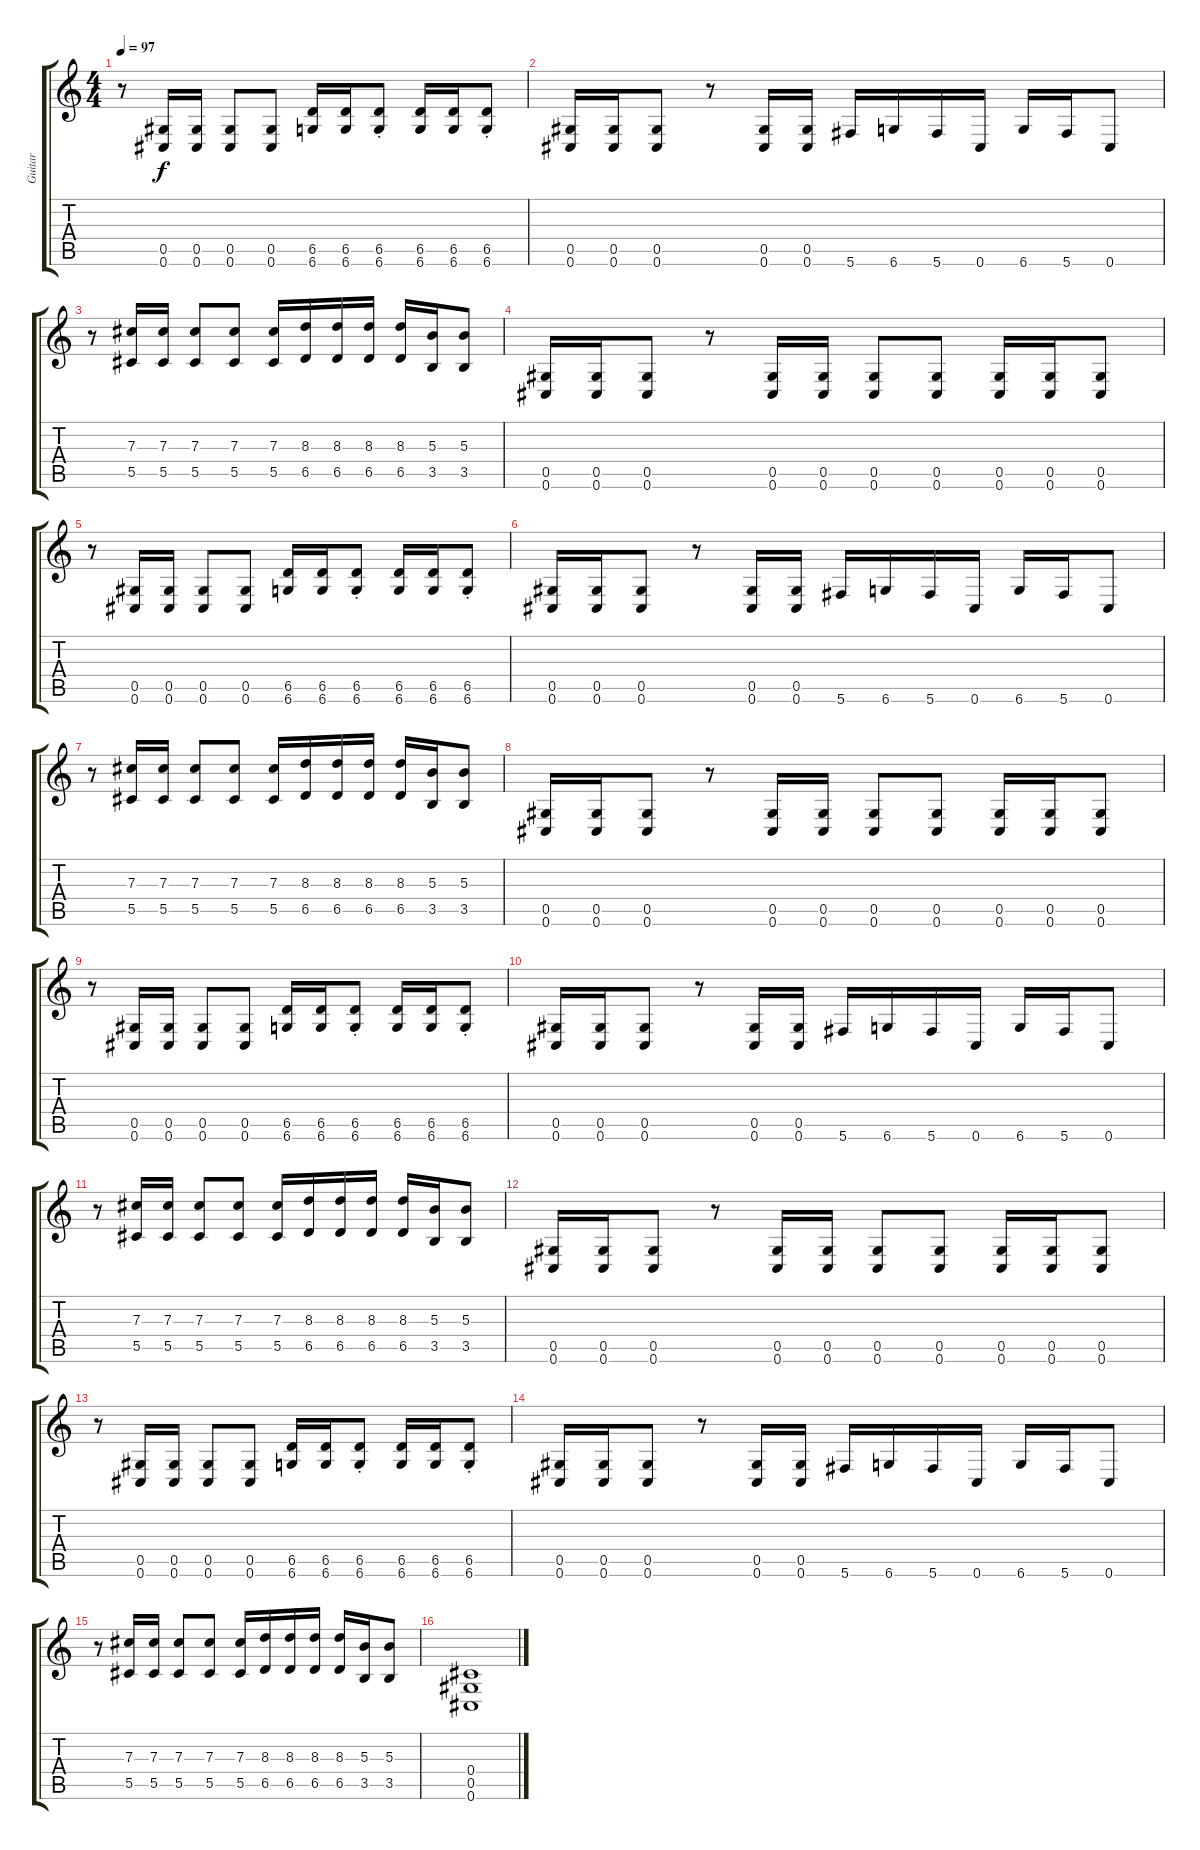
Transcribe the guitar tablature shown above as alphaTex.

\track ("Guitar" "Guitar") {instrument distortionguitar}
\staff {score tabs}
\tuning (Eb4 Bb3 Gb3 Db3 Ab2 Db2) {hide}
\ts (4 4)
\tempo 97
\clef g2
\ks c
r.8{dy f} (0.5 0.6).16 (0.5 0.6).16 (0.5 0.6).8 (0.5 0.6).8 (6.5 6.6).16 (6.5 6.6).16 (6.5{st} 6.6{st}).8 (6.5 6.6).16 (6.5 6.6).16 (6.5{st} 6.6{st}).8 |
(0.5 0.6).16 (0.5 0.6).16 (0.5 0.6).8 r.8 (0.5 0.6).16 (0.5 0.6).16 5.6.16 6.6.16 5.6.16 0.6.16 6.6.16 5.6.16 0.6.8 |
r.8 (7.3 5.5).16 (7.3 5.5).16 (7.3 5.5).8 (7.3 5.5).8 (7.3 5.5).16 (8.3 6.5).16 (8.3 6.5).16 (8.3 6.5).16 (8.3 6.5).16 (5.3 3.5).16 (5.3 3.5).8 |
(0.5 0.6).16 (0.5 0.6).16 (0.5 0.6).8 r.8 (0.5 0.6).16 (0.5 0.6).16 (0.5 0.6).8 (0.5 0.6).8 (0.5 0.6).16 (0.5 0.6).16 (0.5 0.6).8 |
r.8 (0.5 0.6).16 (0.5 0.6).16 (0.5 0.6).8 (0.5 0.6).8 (6.5 6.6).16 (6.5 6.6).16 (6.5{st} 6.6{st}).8 (6.5 6.6).16 (6.5 6.6).16 (6.5{st} 6.6{st}).8 |
(0.5 0.6).16 (0.5 0.6).16 (0.5 0.6).8 r.8 (0.5 0.6).16 (0.5 0.6).16 5.6.16 6.6.16 5.6.16 0.6.16 6.6.16 5.6.16 0.6.8 |
r.8 (7.3 5.5).16 (7.3 5.5).16 (7.3 5.5).8 (7.3 5.5).8 (7.3 5.5).16 (8.3 6.5).16 (8.3 6.5).16 (8.3 6.5).16 (8.3 6.5).16 (5.3 3.5).16 (5.3 3.5).8 |
(0.5 0.6).16 (0.5 0.6).16 (0.5 0.6).8 r.8 (0.5 0.6).16 (0.5 0.6).16 (0.5 0.6).8 (0.5 0.6).8 (0.5 0.6).16 (0.5 0.6).16 (0.5 0.6).8 |
r.8 (0.5 0.6).16 (0.5 0.6).16 (0.5 0.6).8 (0.5 0.6).8 (6.5 6.6).16 (6.5 6.6).16 (6.5{st} 6.6{st}).8 (6.5 6.6).16 (6.5 6.6).16 (6.5{st} 6.6{st}).8 |
(0.5 0.6).16 (0.5 0.6).16 (0.5 0.6).8 r.8 (0.5 0.6).16 (0.5 0.6).16 5.6.16 6.6.16 5.6.16 0.6.16 6.6.16 5.6.16 0.6.8 |
r.8 (7.3 5.5).16 (7.3 5.5).16 (7.3 5.5).8 (7.3 5.5).8 (7.3 5.5).16 (8.3 6.5).16 (8.3 6.5).16 (8.3 6.5).16 (8.3 6.5).16 (5.3 3.5).16 (5.3 3.5).8 |
(0.5 0.6).16 (0.5 0.6).16 (0.5 0.6).8 r.8 (0.5 0.6).16 (0.5 0.6).16 (0.5 0.6).8 (0.5 0.6).8 (0.5 0.6).16 (0.5 0.6).16 (0.5 0.6).8 |
r.8 (0.5 0.6).16 (0.5 0.6).16 (0.5 0.6).8 (0.5 0.6).8 (6.5 6.6).16 (6.5 6.6).16 (6.5{st} 6.6{st}).8 (6.5 6.6).16 (6.5 6.6).16 (6.5{st} 6.6{st}).8 |
(0.5 0.6).16 (0.5 0.6).16 (0.5 0.6).8 r.8 (0.5 0.6).16 (0.5 0.6).16 5.6.16 6.6.16 5.6.16 0.6.16 6.6.16 5.6.16 0.6.8 |
r.8 (7.3 5.5).16 (7.3 5.5).16 (7.3 5.5).8 (7.3 5.5).8 (7.3 5.5).16 (8.3 6.5).16 (8.3 6.5).16 (8.3 6.5).16 (8.3 6.5).16 (5.3 3.5).16 (5.3 3.5).8 |
(0.4 0.5 0.6).1
